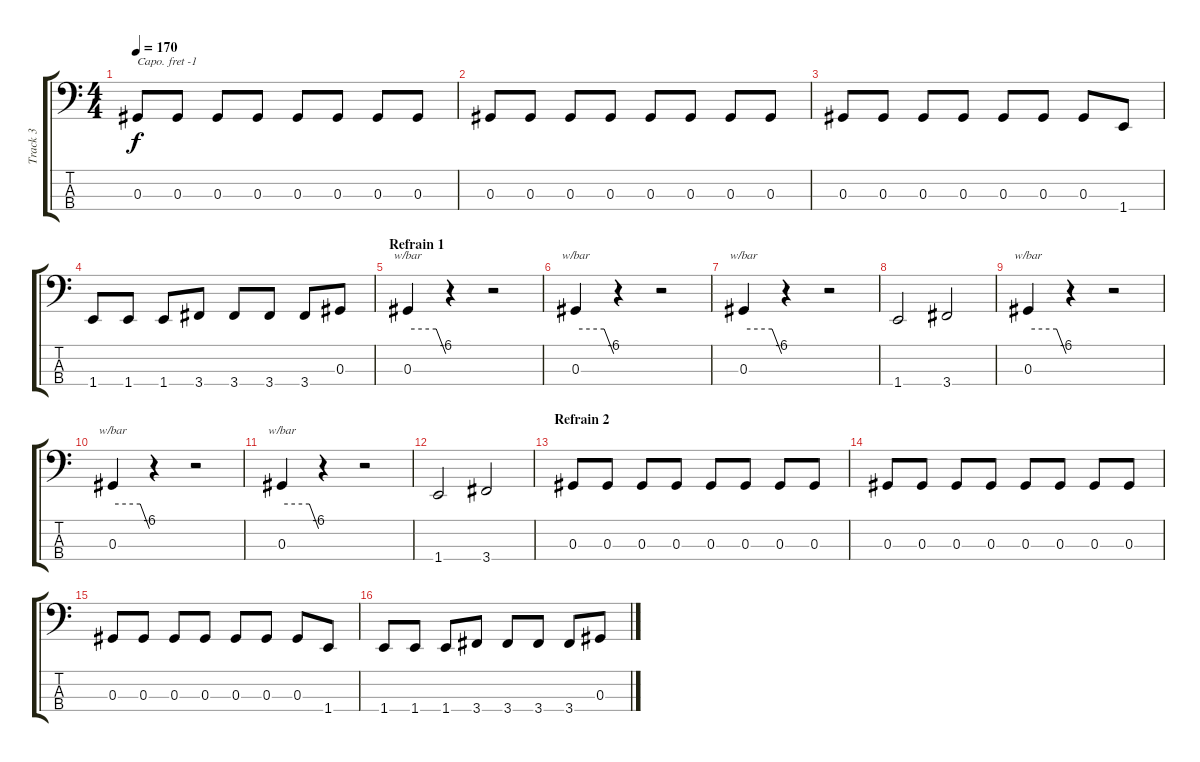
\track ("Track 3" "Track 3") {instrument electricbassfinger}
\staff {score tabs}
\capo -1
\tuning (G2 D2 A1 E1) {hide}
\ts (4 4)
\tempo 170
\clef f4
\ks c
0.3.8{dy f} 0.3.8 0.3.8 0.3.8 0.3.8 0.3.8 0.3.8 0.3.8 |
0.3.8 0.3.8 0.3.8 0.3.8 0.3.8 0.3.8 0.3.8 0.3.8 |
0.3.8 0.3.8 0.3.8 0.3.8 0.3.8 0.3.8 0.3.8 1.4.8 |
1.4.8 1.4.8 1.4.8 3.4.8 3.4.8 3.4.8 3.4.8 0.3.8 |
\section ("" "Refrain 1")
0.3.4{tbe (custom default 0 0 45 0 60 -24)} r.4 r.2 |
0.3.4{tbe (custom default 0 0 45 0 60 -24)} r.4 r.2 |
0.3.4{tbe (custom default 0 0 45 0 60 -24)} r.4 r.2 |
1.4.2 3.4.2 |
0.3.4{tbe (custom default 0 0 45 0 60 -24)} r.4 r.2 |
0.3.4{tbe (custom default 0 0 45 0 60 -24)} r.4 r.2 |
0.3.4{tbe (custom default 0 0 45 0 60 -24)} r.4 r.2 |
1.4.2 3.4.2 |
\section ("" "Refrain 2")
0.3.8 0.3.8 0.3.8 0.3.8 0.3.8 0.3.8 0.3.8 0.3.8 |
0.3.8 0.3.8 0.3.8 0.3.8 0.3.8 0.3.8 0.3.8 0.3.8 |
0.3.8 0.3.8 0.3.8 0.3.8 0.3.8 0.3.8 0.3.8 1.4.8 |
1.4.8 1.4.8 1.4.8 3.4.8 3.4.8 3.4.8 3.4.8 0.3.8
